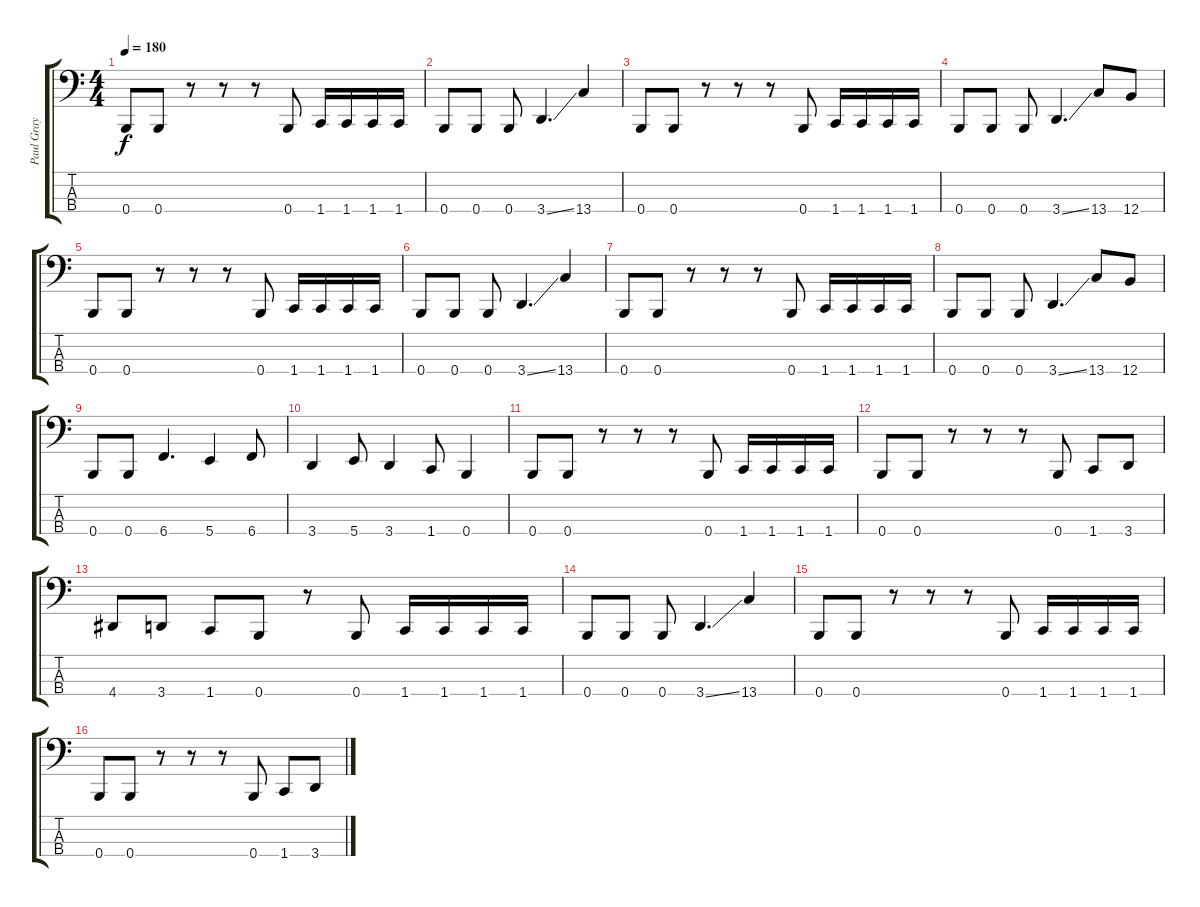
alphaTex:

\track ("Paul Gray" "Paul Gray") {instrument electricbassfinger}
\staff {score tabs}
\tuning (E2 B1 Gb1 B0) {hide}
\ts (4 4)
\tempo 180
\clef f4
\ks c
0.4.8{dy f} 0.4.8 r.8 r.8 r.8 0.4.8 1.4.16 1.4.16 1.4.16 1.4.16 |
0.4.8 0.4.8 0.4.8 3.4{ss}.4{d} 13.4.4 |
0.4.8 0.4.8 r.8 r.8 r.8 0.4.8 1.4.16 1.4.16 1.4.16 1.4.16 |
0.4.8 0.4.8 0.4.8 3.4{ss}.4{d} 13.4.8 12.4.8 |
0.4.8 0.4.8 r.8 r.8 r.8 0.4.8 1.4.16 1.4.16 1.4.16 1.4.16 |
0.4.8 0.4.8 0.4.8 3.4{ss}.4{d} 13.4.4 |
0.4.8 0.4.8 r.8 r.8 r.8 0.4.8 1.4.16 1.4.16 1.4.16 1.4.16 |
0.4.8 0.4.8 0.4.8 3.4{ss}.4{d} 13.4.8 12.4.8 |
0.4.8 0.4.8 6.4.4{d} 5.4.4 6.4.8 |
3.4.4 5.4.8 3.4.4 1.4.8 0.4.4 |
0.4.8 0.4.8 r.8 r.8 r.8 0.4.8 1.4.16 1.4.16 1.4.16 1.4.16 |
0.4.8 0.4.8 r.8 r.8 r.8 0.4.8 1.4.8 3.4.8 |
4.4.8 3.4.8 1.4.8 0.4.8 r.8 0.4.8 1.4.16 1.4.16 1.4.16 1.4.16 |
0.4.8 0.4.8 0.4.8 3.4{ss}.4{d} 13.4.4 |
0.4.8 0.4.8 r.8 r.8 r.8 0.4.8 1.4.16 1.4.16 1.4.16 1.4.16 |
0.4.8 0.4.8 r.8 r.8 r.8 0.4.8 1.4.8 3.4.8
